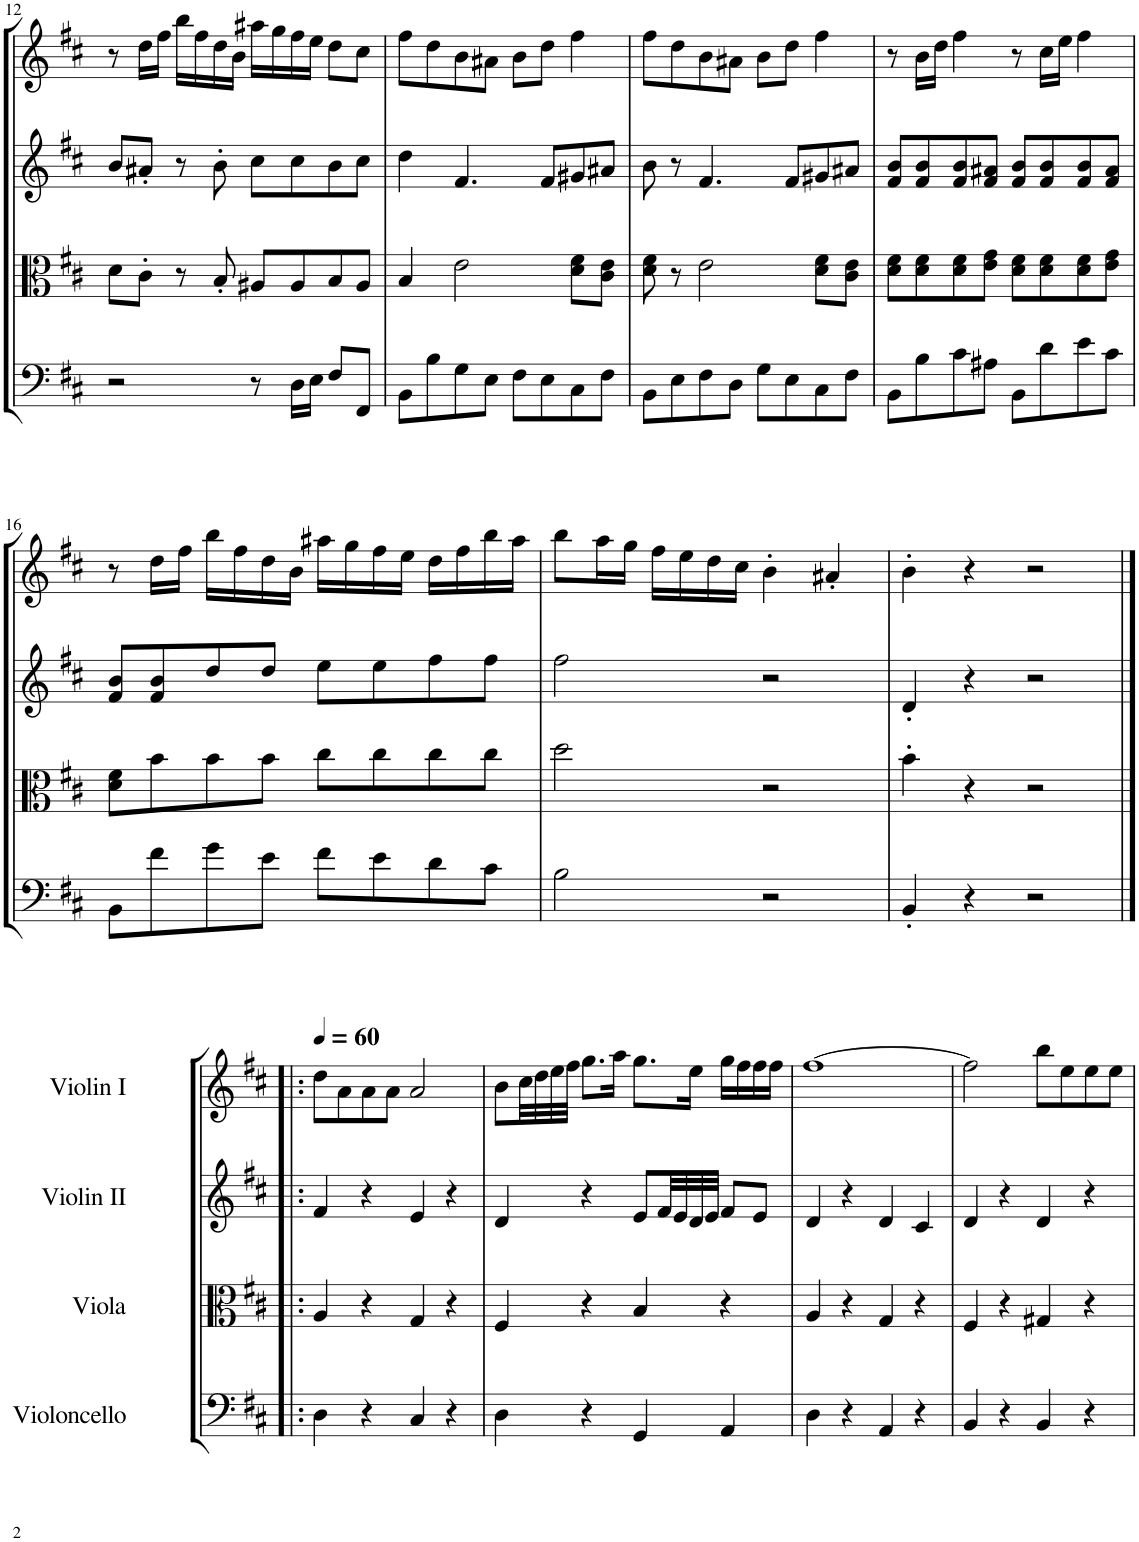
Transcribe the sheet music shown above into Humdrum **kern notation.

**kern	**kern	**kern	**kern
*part4	*part3	*part2	*part1
*staff4	*staff3	*staff2	*staff1
*I"Violoncello	*I"Viola	*I"Violin II	*I"Violin I
!!LO:PB:g=z
*clefF4	*clefC3	*clefG2	*clefG2
*k[f#c#]	*k[f#c#]	*k[f#c#]	*k[f#c#]
*M4/4	*M4/4	*M4/4	*M4/4
=12	=12	=12	=12
2r	8d\L	8b/L	8r
.	8c#'\J	8a#X'/J	16dd\LL
.	.	.	16ff#\JJ
.	8r	8r	16bb\LL
.	.	.	16ff#\
.	8B'/	8b'\	16dd\
.	.	.	16b\JJ
8r	8A#X/L	8cc#\L	16aa#X\LL
.	.	.	16gg\
16D\LL	8A#/	8cc#\	16ff#\
16E\JJ	.	.	16ee\JJ
8F#/L	8B/	8b\	8dd\L
8FF#/J	8A#/J	8cc#\J	8cc#\J
=13	=13	=13	=13
8BB\L	4B/	4dd\	8ff#\L
8B\	.	.	8dd\
8G\	2e\	4.f#/	8b\
8E\J	.	.	8a#X\J
8F#\L	.	.	8b\L
8E\	.	8f#/L	8dd\J
8C#\	8d\ 8f#\L	8g#X/	4ff#\
8F#\J	8c#\ 8e\J	8a#X/J	.
=14	=14	=14	=14
8BB\L	8d\ 8f#\	8b\	8ff#\L
8E\	8r	8r	8dd\
8F#\	2e\	4.f#/	8b\
8D\J	.	.	8a#X\J
8G\L	.	.	8b\L
8E\	.	8f#/L	8dd\J
8C#\	8d\ 8f#\L	8g#X/	4ff#\
8F#\J	8c#\ 8e\J	8a#X/J	.
=15	=15	=15	=15
8BB\L	8d\ 8f#\L	8f#/ 8b/L	8r
8B\	8d\ 8f#\	8f#/ 8b/	16b\LL
.	.	.	16dd\JJ
8c#\	8d\ 8f#\	8f#/ 8b/	4ff#\
8A#X\J	8e\ 8g\J	8f#/ 8a#X/J	.
8BB\L	8d\ 8f#\L	8f#/ 8b/L	8r
8d\	8d\ 8f#\	8f#/ 8b/	16cc#\LL
.	.	.	16ee\JJ
8e\	8d\ 8f#\	8f#/ 8b/	4ff#\
8c#\J	8e\ 8g\J	8f#/ 8a#/J	.
!!LO:LB:g=z
=16	=16	=16	=16
8BB\L	8d\ 8f#\L	8f#/ 8b/L	8r
8f#\	8b\	8f#/ 8b/	16dd\LL
.	.	.	16ff#\JJ
8g\	8b\	8dd/	16bb\LL
.	.	.	16ff#\
8e\J	8b\J	8dd/J	16dd\
.	.	.	16b\JJ
8f#\L	8cc#\L	8ee\L	16aa#X\LL
.	.	.	16gg\
8e\	8cc#\	8ee\	16ff#\
.	.	.	16ee\JJ
8d\	8cc#\	8ff#\	16dd\LL
.	.	.	16ff#\
8c#\J	8cc#\J	8ff#\J	16bb\
.	.	.	16aa#\JJ
=17	=17	=17	=17
2B\	2dd\	2ff#\	8bb\L
.	.	.	16aa\L
.	.	.	16gg\JJ
.	.	.	16ff#\LL
.	.	.	16ee\
.	.	.	16dd\
.	.	.	16cc#\JJ
2r	2r	2r	4b'\
.	.	.	4a#X'/
=18	=18	=18	=18
4BB'/	4b'\	4d'/	4b'\
4r	4r	4r	4r
2r	2r	2r	2r
!!LO:LB:g=z
=1|!:	=1|!:	=1|!:	=1|!:
*	*	*	*MM60
4D\	4A/	4f#/	8dd\L
.	.	.	8a\
4r	4r	4r	8a\
.	.	.	8a\J
4C#/	4G/	4e/	2a/
4r	4r	4r	.
=2	=2	=2	=2
4D\	4F#/	4d/	8b\L
.	.	.	32cc#\LL
.	.	.	32dd\
.	.	.	32ee\
.	.	.	32ff#\JJJ
4r	4r	4r	8.gg\L
.	.	.	16aa\Jk
4GG/	4B/	8e/L	8.gg\L
.	.	32f#/LL	.
.	.	32e/	.
.	.	32d/	16ee\Jk
.	.	32e/JJJ	.
4AA/	4r	8f#/L	16gg\LL
.	.	.	16ff#\
.	.	8e/J	16ff#\
.	.	.	16ff#\JJ
=3	=3	=3	=3
4D\	4A/	4d/	[1ff#
4r	4r	4r	.
4AA/	4G/	4d/	.
4r	4r	4c#/	.
=4	=4	=4	=4
4BB/	4F#/	4d/	2ff#\]
4r	4r	4r	.
4BB/	4G#X/	4d/	8bb\L
.	.	.	8ee\
4r	4r	4r	8ee\
.	.	.	8ee\J
=	=	=	=
*-	*-	*-	*-
